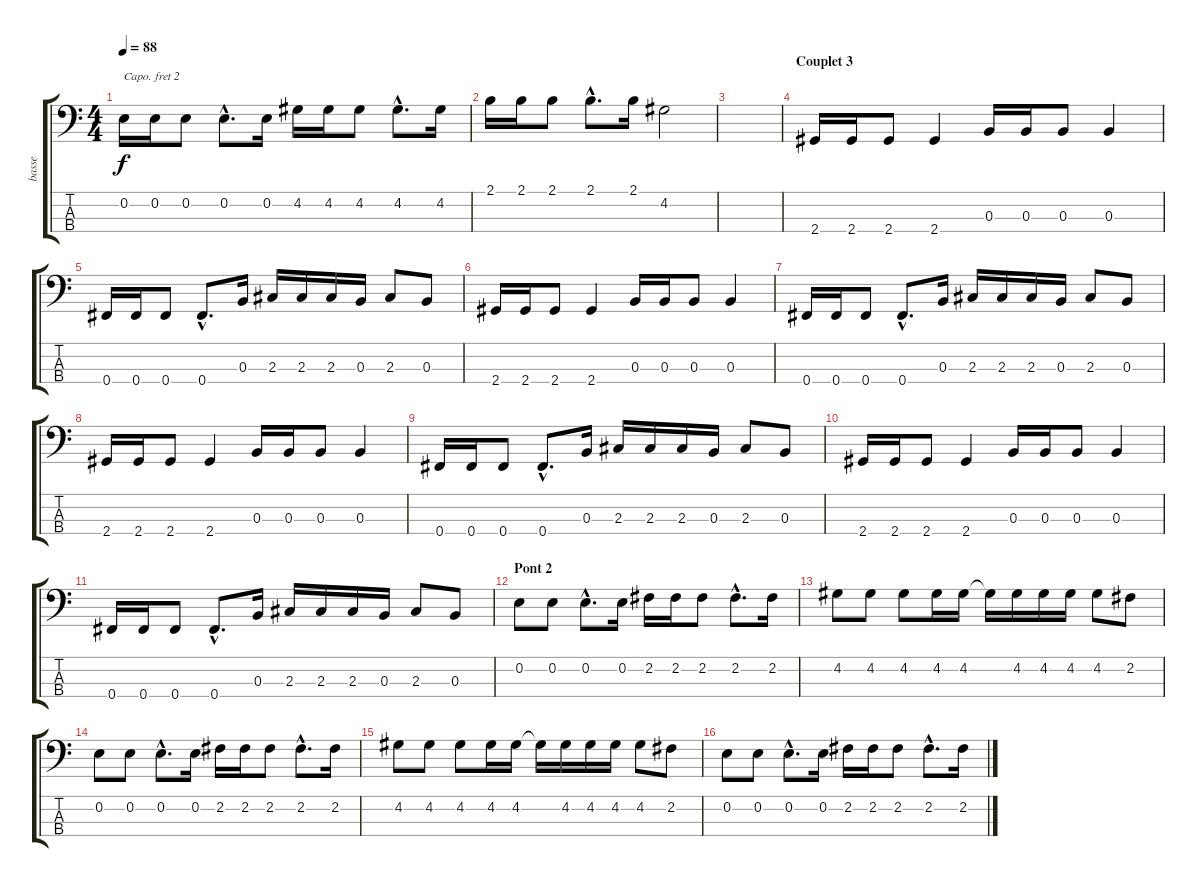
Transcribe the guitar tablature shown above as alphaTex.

\track ("basse" "basse") {instrument electricbassfinger}
\staff {score tabs}
\capo 2
\tuning (G2 D2 A1 E1) {hide}
\ts (4 4)
\tempo 88
\clef f4
\ks c
0.2.16{dy f} 0.2.16 0.2.8 0.2{hac}.8{d} 0.2.16 4.2.16 4.2.16 4.2.8 4.2{hac}.8{d} 4.2.16 |
2.1.16 2.1.16 2.1.8 2.1{hac}.8{d} 2.1.16 4.2.2 |
|
\section ("" "Couplet 3")
2.4.16 2.4.16 2.4.8 2.4.4 0.3.16 0.3.16 0.3.8 0.3.4 |
0.4.16 0.4.16 0.4.8 0.4{hac}.8{d} 0.3.16 2.3.16 2.3.16 2.3.16 0.3.16 2.3.8 0.3.8 |
2.4.16 2.4.16 2.4.8 2.4.4 0.3.16 0.3.16 0.3.8 0.3.4 |
0.4.16 0.4.16 0.4.8 0.4{hac}.8{d} 0.3.16 2.3.16 2.3.16 2.3.16 0.3.16 2.3.8 0.3.8 |
2.4.16 2.4.16 2.4.8 2.4.4 0.3.16 0.3.16 0.3.8 0.3.4 |
0.4.16 0.4.16 0.4.8 0.4{hac}.8{d} 0.3.16 2.3.16 2.3.16 2.3.16 0.3.16 2.3.8 0.3.8 |
2.4.16 2.4.16 2.4.8 2.4.4 0.3.16 0.3.16 0.3.8 0.3.4 |
0.4.16 0.4.16 0.4.8 0.4{hac}.8{d} 0.3.16 2.3.16 2.3.16 2.3.16 0.3.16 2.3.8 0.3.8 |
\section ("" "Pont 2")
0.2.8 0.2.8 0.2{hac}.8{d} 0.2.16 2.2.16 2.2.16 2.2.8 2.2{hac}.8{d} 2.2.16 |
4.2.8 4.2.8 4.2.8 4.2.16 4.2.16 4.2{t}.16 4.2.16 4.2.16 4.2.16 4.2.8 2.2.8 |
0.2.8 0.2.8 0.2{hac}.8{d} 0.2.16 2.2.16 2.2.16 2.2.8 2.2{hac}.8{d} 2.2.16 |
4.2.8 4.2.8 4.2.8 4.2.16 4.2.16 4.2{t}.16 4.2.16 4.2.16 4.2.16 4.2.8 2.2.8 |
0.2.8 0.2.8 0.2{hac}.8{d} 0.2.16 2.2.16 2.2.16 2.2.8 2.2{hac}.8{d} 2.2.16
